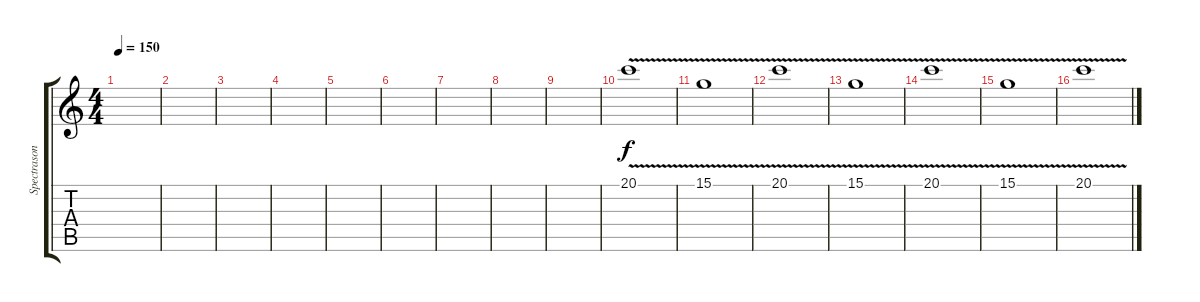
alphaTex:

\track ("Spectrasonics Omnisphere" "Spectrason") {instrument vibraphone}
\staff {score tabs}
\tuning (E4 B3 G3 D3 A2 E2) {hide}
\ts (4 4)
\tempo 150
\clef g2
\ks c
|
|
|
|
|
|
|
|
|
20.1{v}.1 |
15.1{v}.1 |
20.1{v}.1 |
15.1{v}.1 |
20.1{v}.1 |
15.1{v}.1 |
20.1{v}.1
